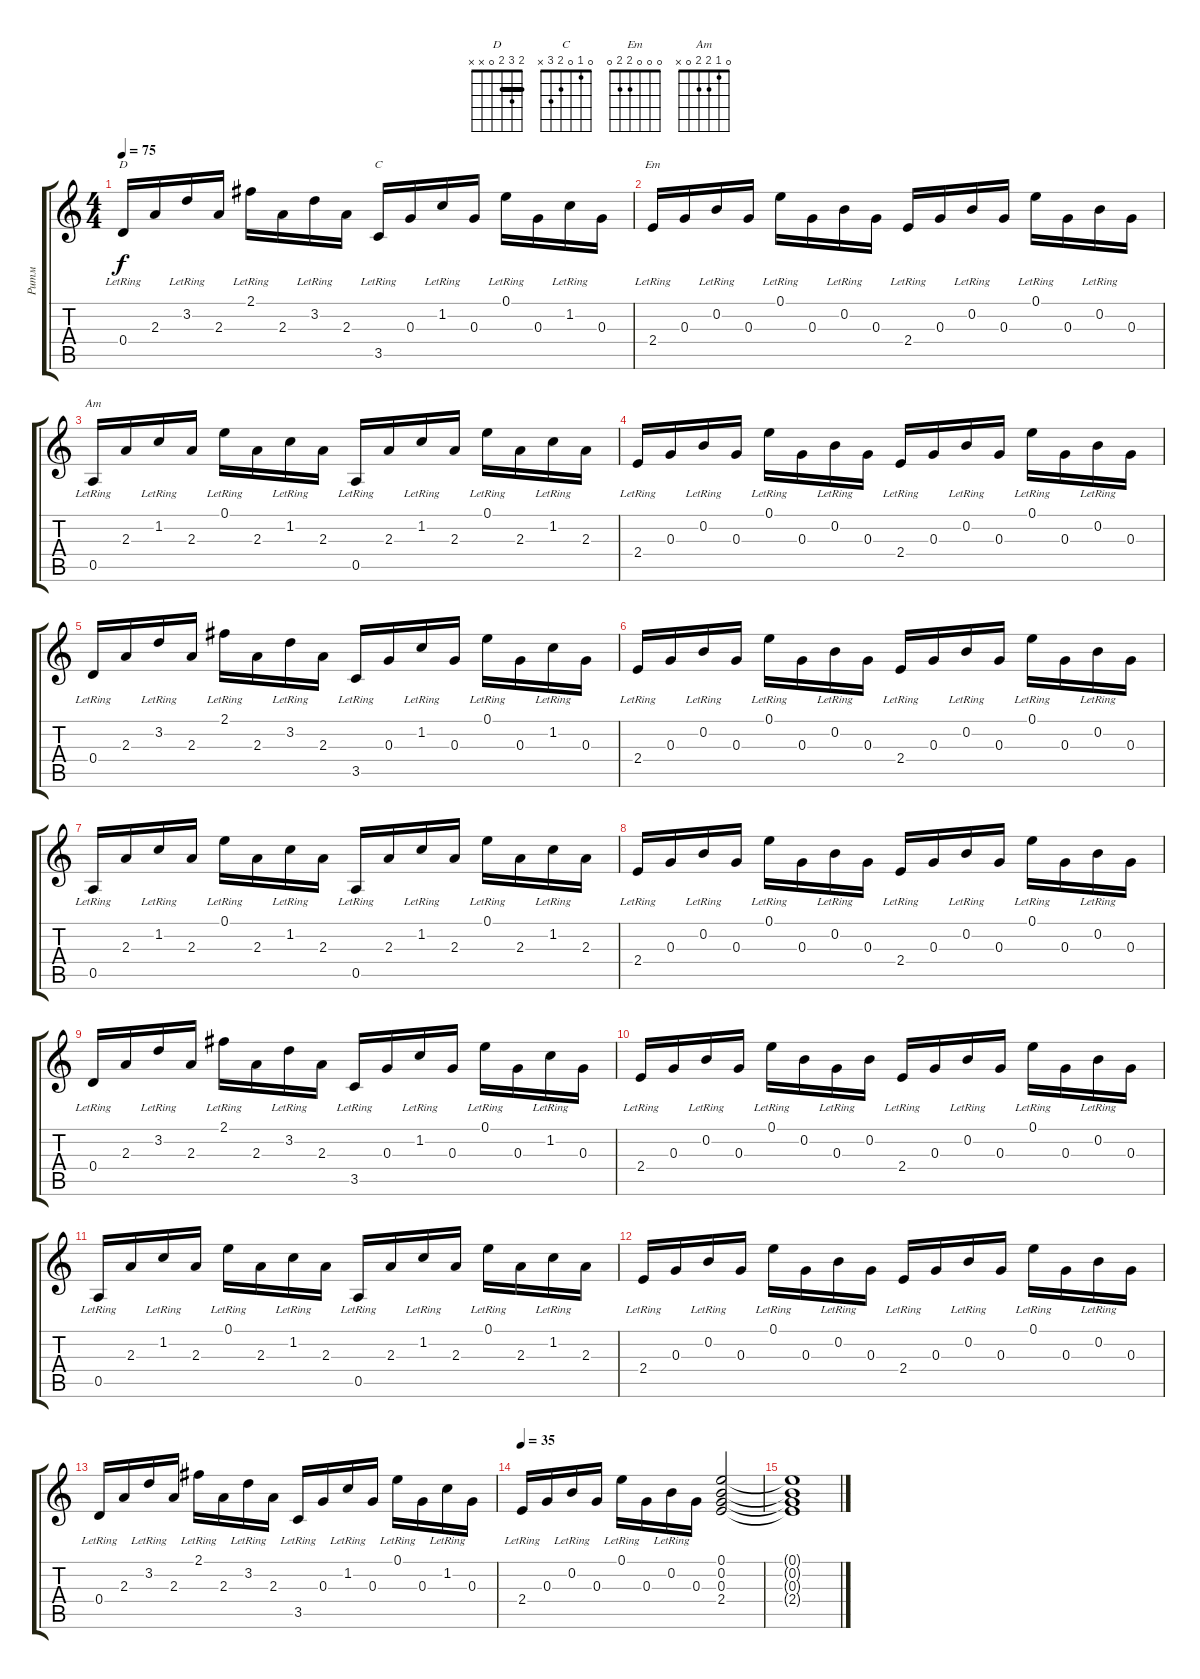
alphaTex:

\track ("Ритм" "Ритм") {instrument acousticguitarsteel}
\staff {score tabs}
\tuning (E4 B3 G3 D3 A2 E2) {hide}
\chord ("D" 2 3 2 0 x x) {barre 2}
\chord ("C" 0 1 0 2 3 x)
\chord ("Em" 0 0 0 2 2 0)
\chord ("Am" 0 1 2 2 0 x)
\ts (4 4)
\tempo 75
\clef g2
\ks c
0.4{lr}.16{ch "D" dy f} 2.3.16 3.2{lr}.16 2.3.16 2.1{lr}.16 2.3.16 3.2{lr}.16 2.3.16 3.5{lr}.16{ch "C"} 0.3.16 1.2{lr}.16 0.3.16 0.1{lr}.16 0.3.16 1.2{lr}.16 0.3.16 |
2.4{lr}.16{ch "Em"} 0.3.16 0.2{lr}.16 0.3.16 0.1{lr}.16 0.3.16 0.2{lr}.16 0.3.16 2.4{lr}.16 0.3.16 0.2{lr}.16 0.3.16 0.1{lr}.16 0.3.16 0.2{lr}.16 0.3.16 |
0.5{lr}.16{ch "Am"} 2.3.16 1.2{lr}.16 2.3.16 0.1{lr}.16 2.3.16 1.2{lr}.16 2.3.16 0.5{lr}.16 2.3.16 1.2{lr}.16 2.3.16 0.1{lr}.16 2.3.16 1.2{lr}.16 2.3.16 |
2.4{lr}.16 0.3.16 0.2{lr}.16 0.3.16 0.1{lr}.16 0.3.16 0.2{lr}.16 0.3.16 2.4{lr}.16 0.3.16 0.2{lr}.16 0.3.16 0.1{lr}.16 0.3.16 0.2{lr}.16 0.3.16 |
0.4{lr}.16 2.3.16 3.2{lr}.16 2.3.16 2.1{lr}.16 2.3.16 3.2{lr}.16 2.3.16 3.5{lr}.16 0.3.16 1.2{lr}.16 0.3.16 0.1{lr}.16 0.3.16 1.2{lr}.16 0.3.16 |
2.4{lr}.16 0.3.16 0.2{lr}.16 0.3.16 0.1{lr}.16 0.3.16 0.2{lr}.16 0.3.16 2.4{lr}.16 0.3.16 0.2{lr}.16 0.3.16 0.1{lr}.16 0.3.16 0.2{lr}.16 0.3.16 |
0.5{lr}.16 2.3.16 1.2{lr}.16 2.3.16 0.1{lr}.16 2.3.16 1.2{lr}.16 2.3.16 0.5{lr}.16 2.3.16 1.2{lr}.16 2.3.16 0.1{lr}.16 2.3.16 1.2{lr}.16 2.3.16 |
2.4{lr}.16 0.3.16 0.2{lr}.16 0.3.16 0.1{lr}.16 0.3.16 0.2{lr}.16 0.3.16 2.4{lr}.16 0.3.16 0.2{lr}.16 0.3.16 0.1{lr}.16 0.3.16 0.2{lr}.16 0.3.16 |
0.4{lr}.16 2.3.16 3.2{lr}.16 2.3.16 2.1{lr}.16 2.3.16 3.2{lr}.16 2.3.16 3.5{lr}.16 0.3.16 1.2{lr}.16 0.3.16 0.1{lr}.16 0.3.16 1.2{lr}.16 0.3.16 |
2.4{lr}.16 0.3.16 0.2{lr}.16 0.3.16 0.1{lr}.16 0.2.16 0.3{lr}.16 0.2.16 2.4{lr}.16 0.3.16 0.2{lr}.16 0.3.16 0.1{lr}.16 0.3.16 0.2{lr}.16 0.3.16 |
0.5{lr}.16 2.3.16 1.2{lr}.16 2.3.16 0.1{lr}.16 2.3.16 1.2{lr}.16 2.3.16 0.5{lr}.16 2.3.16 1.2{lr}.16 2.3.16 0.1{lr}.16 2.3.16 1.2{lr}.16 2.3.16 |
2.4{lr}.16 0.3.16 0.2{lr}.16 0.3.16 0.1{lr}.16 0.3.16 0.2{lr}.16 0.3.16 2.4{lr}.16 0.3.16 0.2{lr}.16 0.3.16 0.1{lr}.16 0.3.16 0.2{lr}.16 0.3.16 |
0.4{lr}.16 2.3.16 3.2{lr}.16 2.3.16 2.1{lr}.16 2.3.16 3.2{lr}.16 2.3.16 3.5{lr}.16 0.3.16 1.2{lr}.16 0.3.16 0.1{lr}.16 0.3.16 1.2{lr}.16 0.3.16 |
\tempo 35
2.4{lr}.16 0.3.16 0.2{lr}.16 0.3.16 0.1{lr}.16 0.3.16 0.2{lr}.16 0.3.16 (0.1 0.2 0.3 2.4).2 |
(0.1{t} 0.2{t} 0.3{t} 2.4{t}).1
